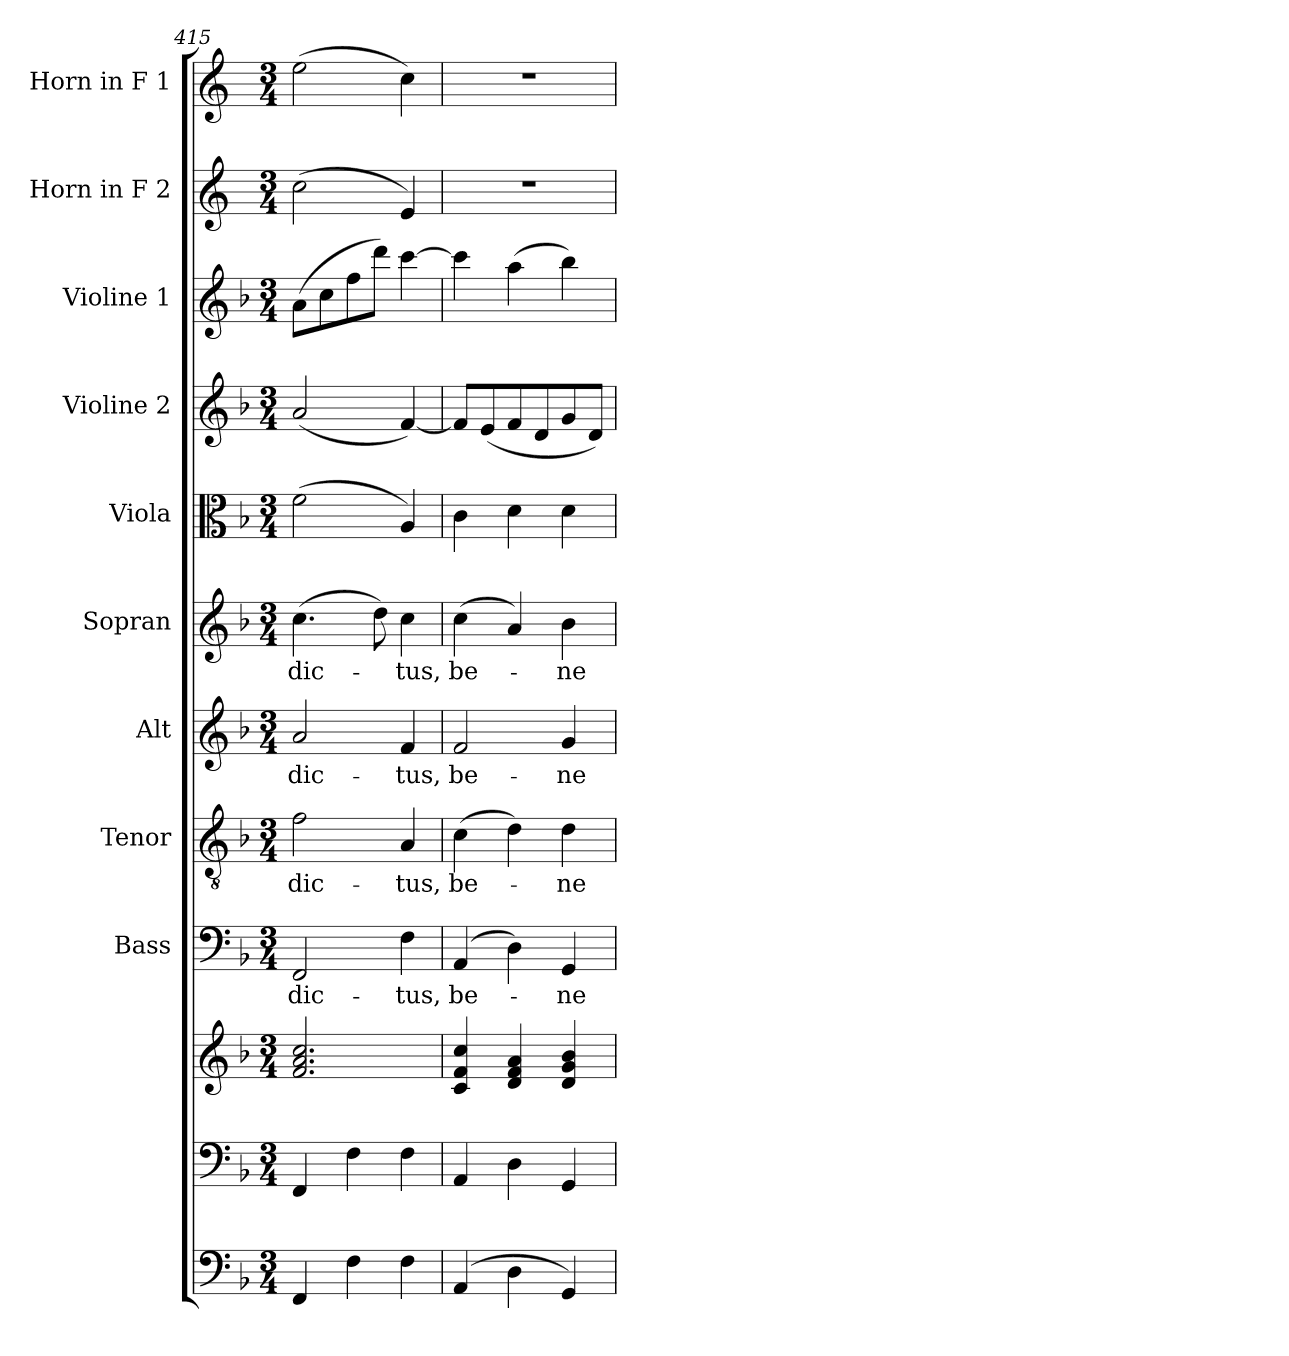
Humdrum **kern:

**kern	**kern	**kern	**kern	**text	**kern	**text	**kern	**text	**kern	**text	**kern	**kern	**kern	**kern	**kern
*part11	*part10	*part10	*part9	*part9	*part8	*part8	*part7	*part7	*part6	*part6	*part5	*part4	*part3	*part2	*part1
*staff12	*staff11	*staff10	*staff9	*staff9	*staff8	*staff8	*staff7	*staff7	*staff6	*staff6	*staff5	*staff4	*staff3	*staff2	*staff1
*	*	*	*I"Bass	*	*I"Tenor	*	*I"Alt	*	*I"Sopran	*	*I"Viola	*I"Violine 2	*I"Violine 1	*I"Horn in F 2	*I"Horn in F 1
*	*	*	*I'B.	*	*I'T.	*	*I'A.	*	*I'S.	*	*I'Vla.	*I'Vl. 2	*I'Vl. 1	*	*
*clefF4	*clefF4	*clefG2	*clefF4	*	*clefGv2	*	*clefG2	*	*clefG2	*	*clefC3	*clefG2	*clefG2	*clefG2	*clefG2
*ITrd7c12	*	*	*	*	*	*	*	*	*	*	*	*	*	*ITrd4c7	*ITrd4c7
*k[b-]	*k[b-]	*k[b-]	*k[b-]	*	*k[b-]	*	*k[b-]	*	*k[b-]	*	*k[b-]	*k[b-]	*k[b-]	*k[b-]	*k[b-]
*F:	*F:	*F:	*F:	*	*F:	*	*F:	*	*F:	*	*F:	*F:	*F:	*F:	*F:
*M3/4	*M3/4	*M3/4	*M3/4	*	*M3/4	*	*M3/4	*	*M3/4	*	*M3/4	*M3/4	*M3/4	*M3/4	*M3/4
=415	=415	=415	=415	=415	=415	=415	=415	=415	=415	=415	=415	=415	=415	=415	=415
!	!	!	!	!LO:LY:b	!	!LO:LY:b	!	!LO:LY:b	!	!LO:LY:b	!	!	!	!	!
4FFF/	4FF/	2.f/ 2.a/ 2.cc/	2FF/	-dic-	2f\	-dic-	2a/	-dic-	(>4.cc\	-dic-	(>2f\	(<2a/	(>8a\L	(>2f\	(>2a\
.	.	.	.	.	.	.	.	.	.	.	.	.	8cc\	.	.
4FF\	4F\	.	.	.	.	.	.	.	.	.	.	.	8ff\	.	.
.	.	.	.	.	.	.	.	.	8dd\)	.	.	.	8ddd\J)	.	.
!	!	!	!	!LO:LY:b	!	!LO:LY:b	!	!LO:LY:b	!	!LO:LY:b	!	!	!	!	!
4FF\	4F\	.	4F\	-tus,	4A/	-tus,	4f/	-tus,	4cc\	-tus,	4A/)	[4f/)	[4ccc\	4A/)	4f\)
=416	=416	=416	=416	=416	=416	=416	=416	=416	=416	=416	=416	=416	=416	=416	=416
!	!	!	!	!LO:LY:b	!	!LO:LY:b	!	!LO:LY:b	!	!LO:LY:b	!	!	!	!	!
(<4AAA/	4AA/	4c/ 4f/ 4cc/	(4AA/	be-	(>4c\	be-	2f/	be-	(>4cc\	be-	4c\	8f/L]	4ccc\]	2.r	2.r
.	.	.	.	.	.	.	.	.	.	.	.	(<8e/	.	.	.
4DD\	4D\	4d/ 4f/ 4a/	4D\)	.	4d\)	.	.	.	4a/)	.	4d\	8f/	(>4aa\	.	.
.	.	.	.	.	.	.	.	.	.	.	.	8d/	.	.	.
!	!	!	!	!LO:LY:b	!	!LO:LY:b	!	!LO:LY:b	!	!LO:LY:b	!	!	!	!	!
4GGG/)	4GG/	4d/ 4g/ 4b-/	4GG/	-ne-	4d\	-ne-	4g/	-ne-	4b-\	-ne-	4d\	8g/	4bb-\)	.	.
.	.	.	.	.	.	.	.	.	.	.	.	8d/J)	.	.	.
=	=	=	=	=	=	=	=	=	=	=	=	=	=	=	=
*-	*-	*-	*-	*-	*-	*-	*-	*-	*-	*-	*-	*-	*-	*-	*-
